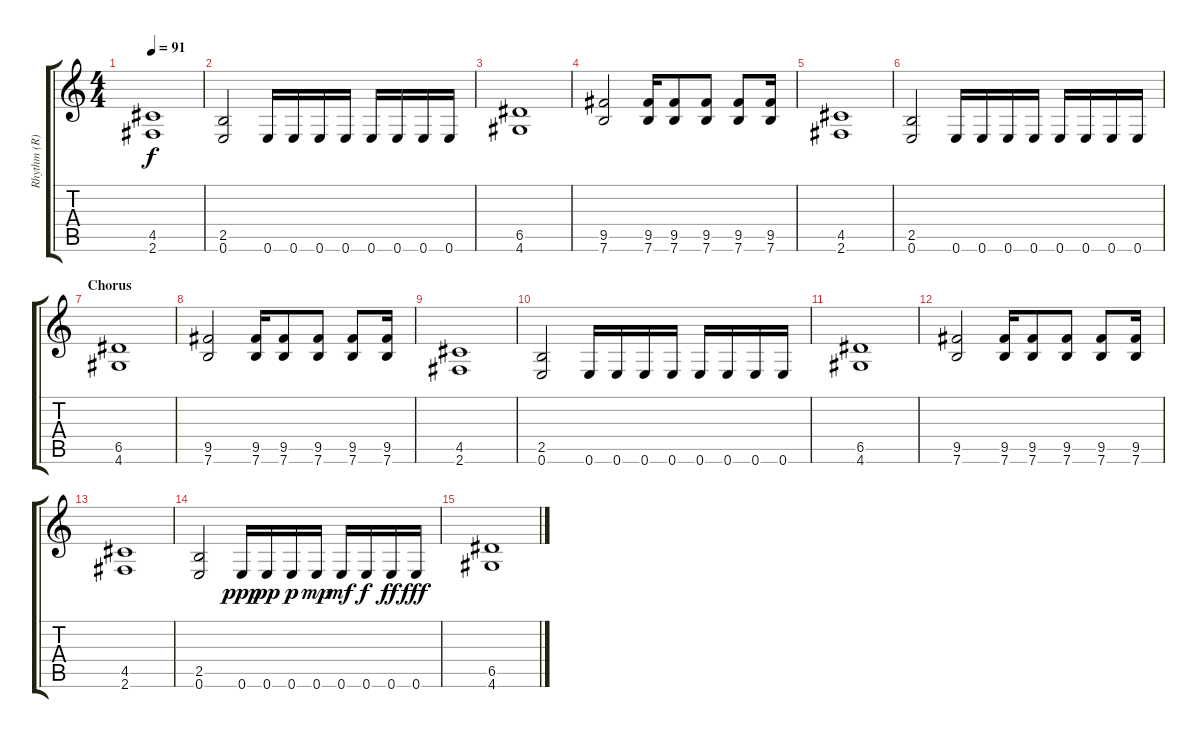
\track ("Rhythm (R)" "Rhythm (R)") {instrument distortionguitar}
\staff {score tabs}
\tuning (E4 B3 G3 D3 A2 E2) {hide}
\ts (4 4)
\tempo 91
\clef g2
\ks c
(4.5 2.6).1{dy f} |
(2.5 0.6).2 0.6.16 0.6.16 0.6.16 0.6.16 0.6.16 0.6.16 0.6.16 0.6.16 |
(6.5 4.6).1 |
(9.5 7.6).2 (9.5 7.6).16 (9.5 7.6).8 (9.5 7.6).8 (9.5 7.6).8 (9.5 7.6).16 |
(4.5 2.6).1 |
(2.5 0.6).2 0.6.16 0.6.16 0.6.16 0.6.16 0.6.16 0.6.16 0.6.16 0.6.16 |
\section ("" "Chorus")
(6.5 4.6).1 |
(9.5 7.6).2 (9.5 7.6).16 (9.5 7.6).8 (9.5 7.6).8 (9.5 7.6).8 (9.5 7.6).16 |
(4.5 2.6).1 |
(2.5 0.6).2 0.6.16 0.6.16 0.6.16 0.6.16 0.6.16 0.6.16 0.6.16 0.6.16 |
(6.5 4.6).1 |
(9.5 7.6).2 (9.5 7.6).16 (9.5 7.6).8 (9.5 7.6).8 (9.5 7.6).8 (9.5 7.6).16 |
(4.5 2.6).1 |
(2.5 0.6).2 0.6.16{dy ppp} 0.6.16{dy pp} 0.6.16{dy p} 0.6.16{dy mp} 0.6.16{dy mf} 0.6.16{dy f} 0.6.16{dy ff} 0.6.16{dy fff} |
(6.5 4.6).1
